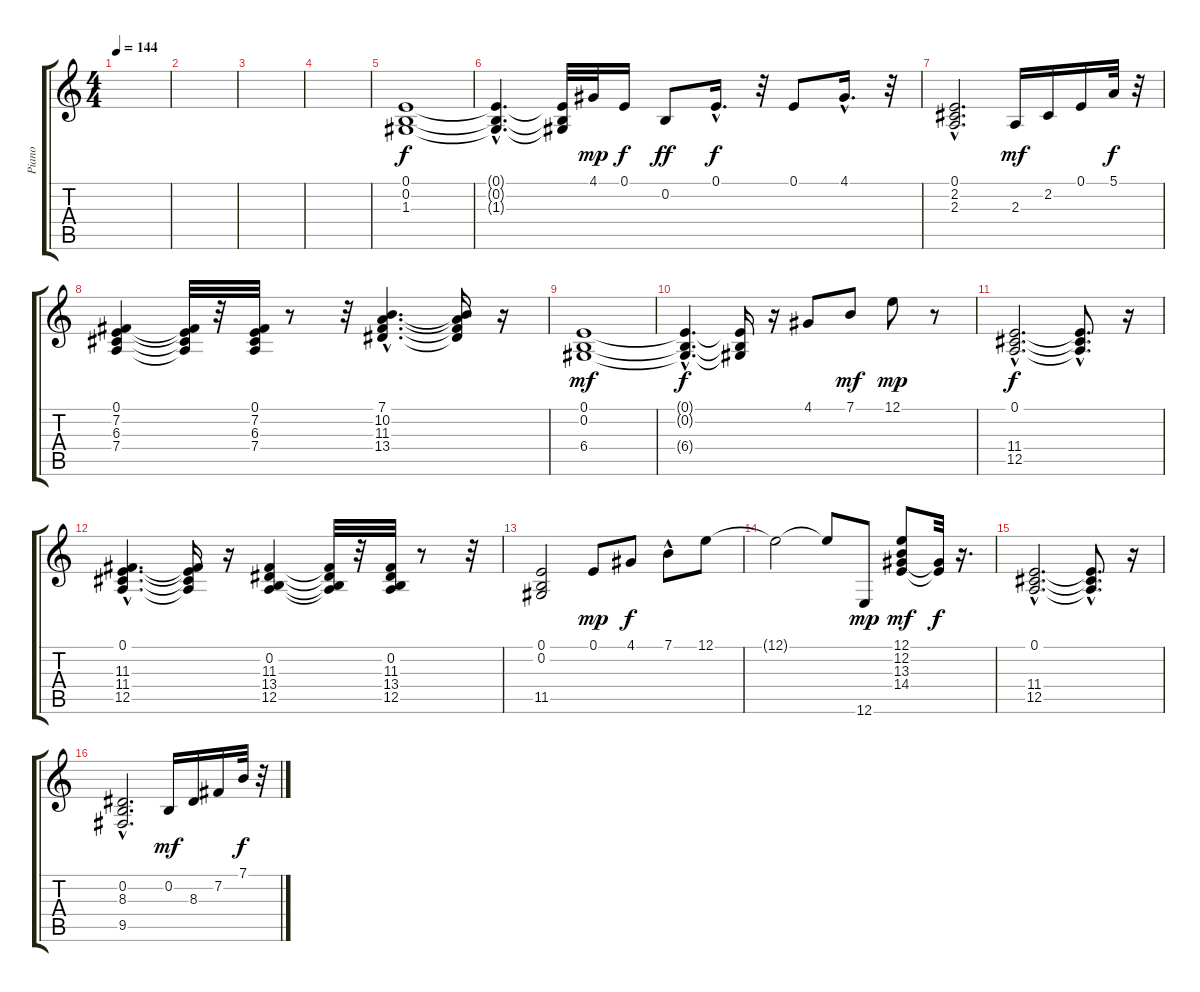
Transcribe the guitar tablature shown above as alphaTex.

\track ("Piano" "Piano") {instrument brightacousticpiano}
\staff {score tabs}
\tuning (E4 B3 G3 D3 A2 E2) {hide}
\ts (4 4)
\tempo 144
\clef g2
\ks c
|
|
|
|
(0.1 0.2 1.3).1 |
(0.1{hac t} 0.2{hac t} 1.3{hac t}).4{d} (0.1{t} 0.2{t} 1.3{t}).32 4.1.32{dy mp} 0.1.16{dy f} 0.2.8{dy ff} 0.1{hac}.16{d dy f} r.32 0.1.8 4.1{hac}.16{d} r.32 |
(0.1{hac} 2.2{hac} 2.3{hac}).2{d} 2.3.16{dy mf} 2.2.16 0.1.16 5.1.32{dy f} r.32 |
(0.1 7.2 6.3 7.4).4 (0.1{t} 7.2{t} 6.3{t} 7.4{t}).32 r.32 (0.1 7.2 6.3 7.4).32 r.8 r.32 (7.1{hac} 10.2{hac} 11.3{hac} 13.4{hac}).4{d} (7.1{t} 10.2{t} 11.3{t} 13.4{t}).16 r.16 |
(0.1 0.2 6.4).1{dy mf} |
(0.1{hac t} 0.2{hac t} 6.4{hac t}).4{d dy f} (0.1{t} 0.2{t} 6.4{t}).16 r.16 4.1.8 7.1.8{dy mf} 12.1.8{dy mp} r.8 |
(0.1{hac} 11.4{hac} 12.5{hac}).2{d dy f} (0.1{hac t} 11.4{hac t} 12.5{hac t}).8{d} r.16 |
(0.1{hac} 11.3{hac} 11.4{hac} 12.5{hac}).4{d} (0.1{t} 11.3{t} 11.4{t} 12.5{t}).16 r.16 (0.2 11.3 13.4 12.5).4 (0.2{t} 11.3{t} 13.4{t} 12.5{t}).32 r.32 (0.2 11.3 13.4 12.5).32 r.8 r.32 |
(0.1 0.2 11.5).2 0.1.8{dy mp} 4.1.8{dy f} 7.1{hac}.8 12.1.8 |
12.1{t}.2 12.1{t}.8 12.6.8{dy mp} (12.1 12.2 13.3 14.4).8{dy mf} (13.3{t} 14.4{t}).32{dy f} r.16{d} |
(0.1{hac} 11.4{hac} 12.5{hac}).2{d} (0.1{hac t} 11.4{hac t} 12.5{hac t}).8{d} r.16 |
(0.2{hac} 8.3{hac} 9.5{hac}).2{d} 0.2.16{dy mf} 8.3.16 7.2.16 7.1.32{dy f} r.32
